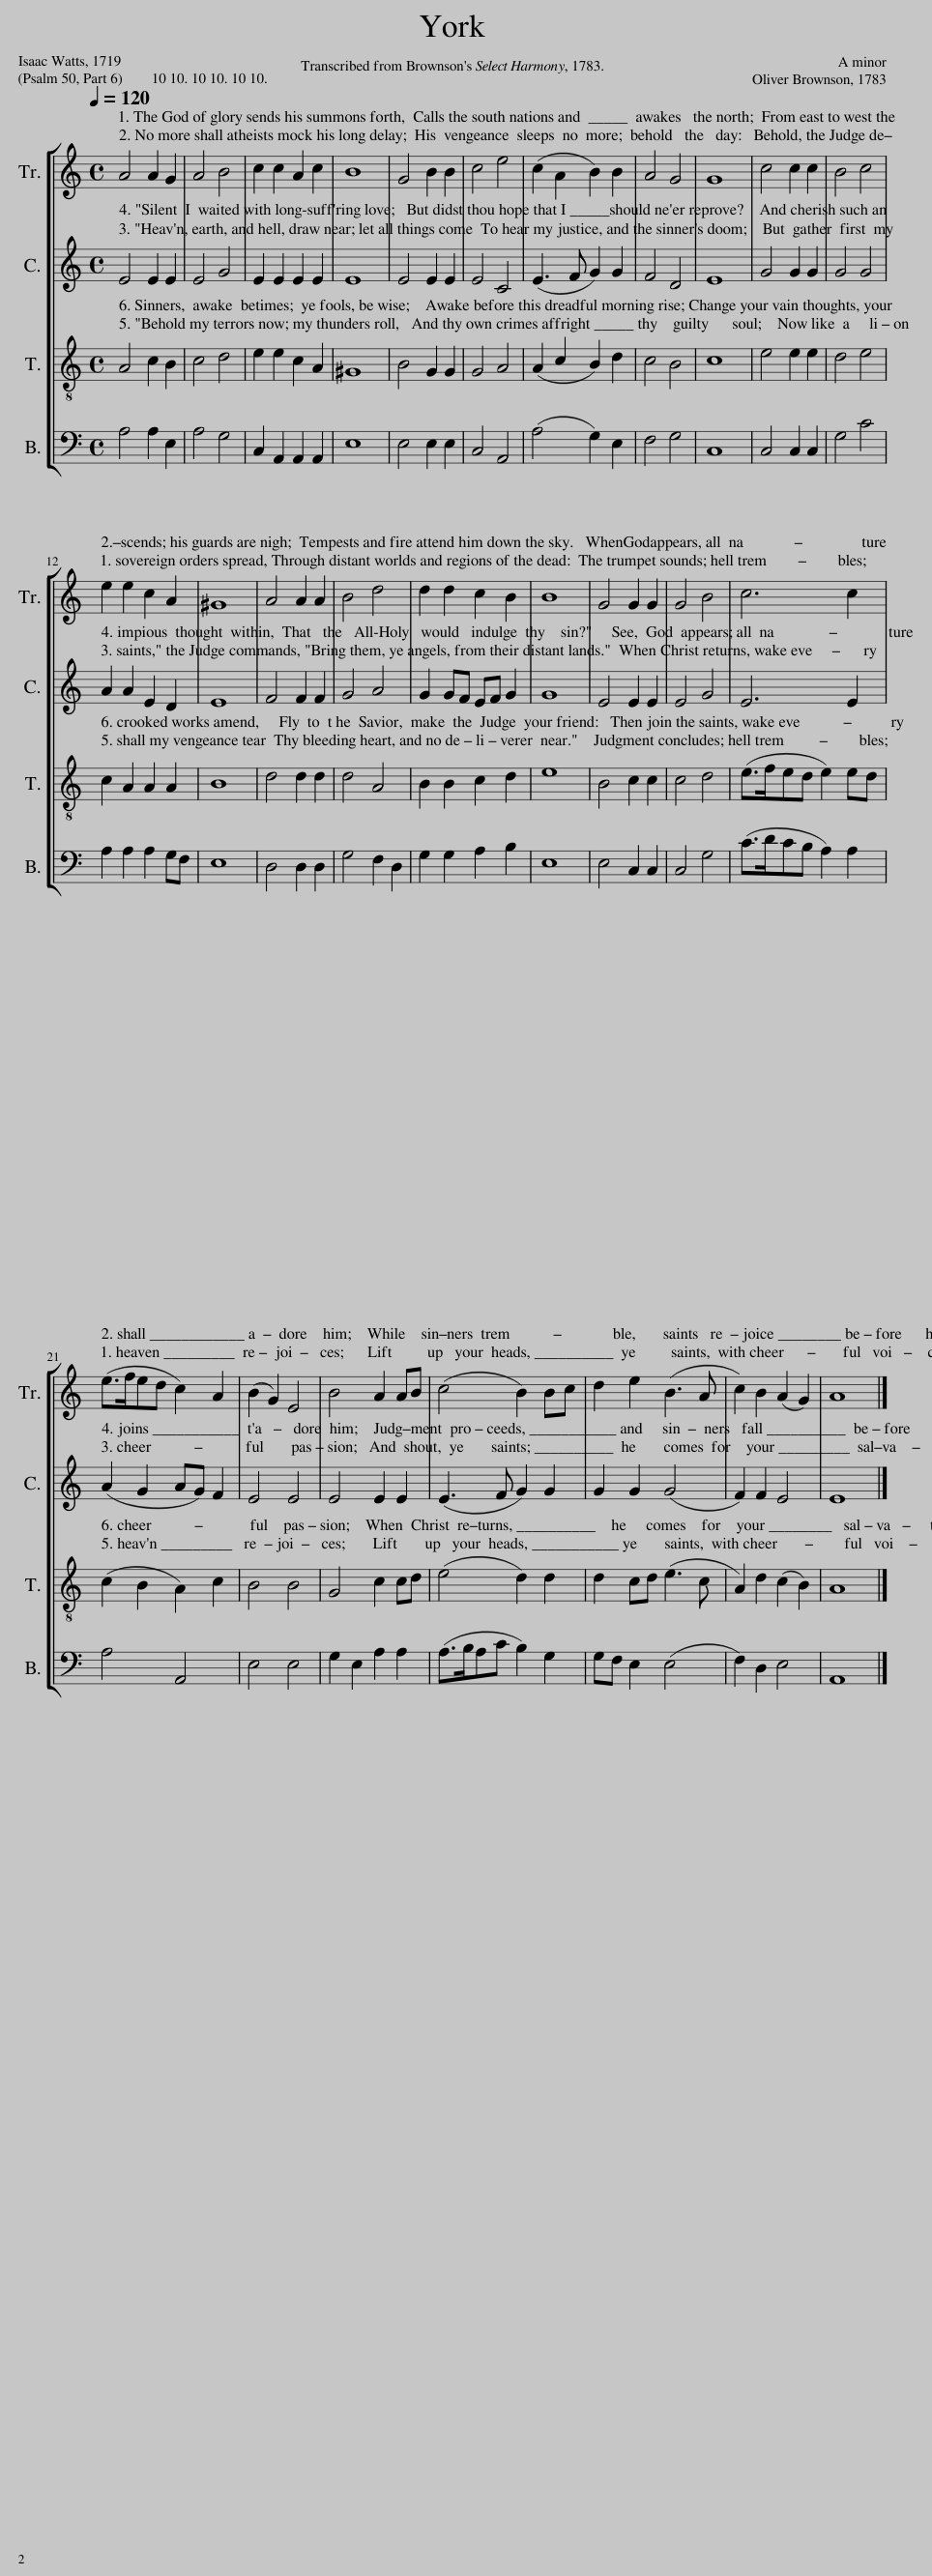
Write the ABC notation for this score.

X:1
%%score [ 1 2 3 4 ]
L:1/8
Q:1/4=120
M:4/4
I:linebreak $
K:C
V:1 treble
V:2 treble
V:3 treble-8
V:4 bass
V:1
 A4 A2 G2 | A4 B4 | c2 c2 A2 c2 | B8 | G4 B2 B2 | %5
 c4 e4 | (c2 A2 B2) B2 | A4 G4 | G8 | c4 c2 c2 | %10
 B4 c4 |$ e2 e2 c2 A2 | ^G8 | A4 A2 A2 | B4 d4 | %15
 d2 d2 c2 B2 | B8 | G4 G2 G2 | G4 B4 | c6 c2 |$ %20
 (e>fed c2) A2 | (B2 G2) E4 | B4 A2 AB | (c4 B2) Bc | d2 e2 (B3 A | %25
 c2) B2 (A2 G2) | A8 |] %27
V:2
 E4 E2 E2 | E4 G4 | E2 E2 E2 E2 | E8 | E4 E2 E2 | %5
 E4 C4 | (E3 F G2) G2 | F4 D4 | E8 | G4 G2 G2 | %10
 G4 G4 |$ A2 A2 E2 D2 | E8 | F4 F2 F2 | G4 A4 | %15
 G2 GF EF G2 | G8 | E4 E2 E2 | E4 G4 | E6 E2 |$ %20
 (A2 G2 AG) F2 | E4 E4 | E4 E2 E2 | (E3 F G2) G2 | G2 G2 (G4 | %25
 F2) F2 E4 | E8 |] %27
V:3
 A4 c2 B2 | c4 d4 | e2 e2 c2 A2 | ^G8 | B4 G2 G2 | %5
 G4 A4 | (A2 c2 B2) d2 | c4 B4 | c8 | e4 e2 e2 | %10
 d4 e4 |$ c2 A2 A2 A2 | B8 | d4 d2 d2 | d4 A4 | %15
 B2 B2 c2 d2 | e8 | B4 c2 c2 | c4 d4 | (e>fed e2) ed |$ %20
 (c2 B2 A2) c2 | B4 B4 | G4 c2 cd | (e4 d2) d2 | d2 cd (e3 c | %25
 A2) d2 (c2 B2) | A8 |] %27
V:4
 A,4 A,2 E,2 | A,4 G,4 | C,2 A,,2 A,,2 A,,2 | E,8 | E,4 E,2 E,2 | %5
 C,4 A,,4 | (A,4 G,2) E,2 | F,4 G,4 | C,8 | C,4 C,2 C,2 | %10
 G,4 C4 |$ A,2 A,2 A,2 G,F, | E,8 | D,4 D,2 D,2 | G,4 F,2 D,2 | %15
 G,2 G,2 A,2 B,2 | E,8 | E,4 C,2 C,2 | C,4 G,4 | (C>DCB, A,2) A,2 |$ %20
 A,4 A,,4 | E,4 E,4 | G,2 E,2 A,2 A,2 | (A,>B,A,C B,2) G,2 | G,F, E,2 (E,4 | %25
 F,2) D,2 E,4 | A,,8 |] %27
